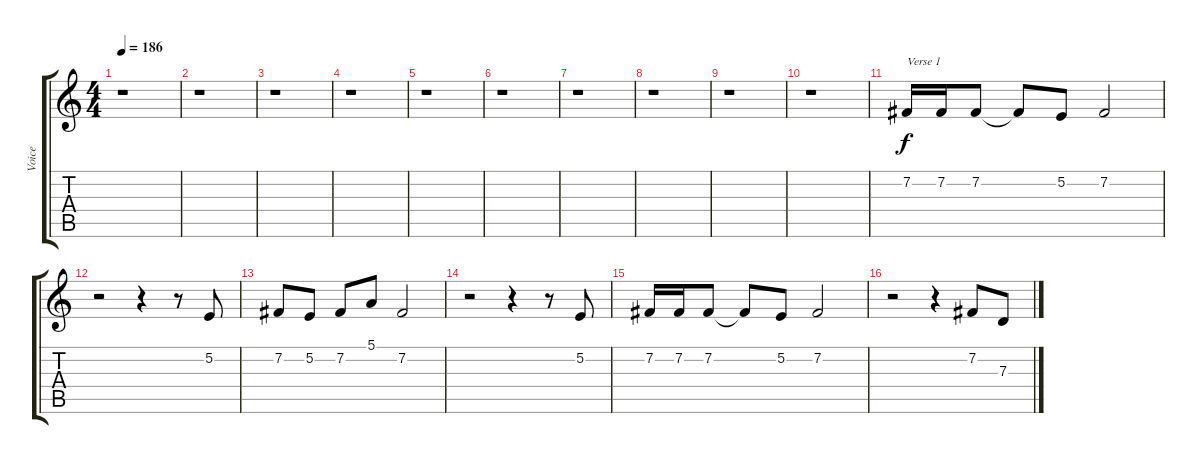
\track ("Voice" "Voice") {instrument cello}
\staff {score tabs}
\tuning (E4 B3 G3 D3 A2 E2) {hide}
\ts (4 4)
\tempo 186
\clef g2
\ks c
r.1{dy f instrument cello} |
r.1 |
r.1 |
r.1 |
r.1 |
r.1 |
r.1 |
r.1 |
r.1 |
r.1 |
7.2.16{txt "Verse 1 "} 7.2.16 7.2.8 7.2{t}.8 5.2.8 7.2.2 |
r.2 r.4 r.8 5.2.8 |
7.2.8 5.2.8 7.2.8 5.1.8 7.2.2 |
r.2 r.4 r.8 5.2.8 |
7.2.16 7.2.16 7.2.8 7.2{t}.8 5.2.8 7.2.2 |
r.2 r.4 7.2.8 7.3.8
